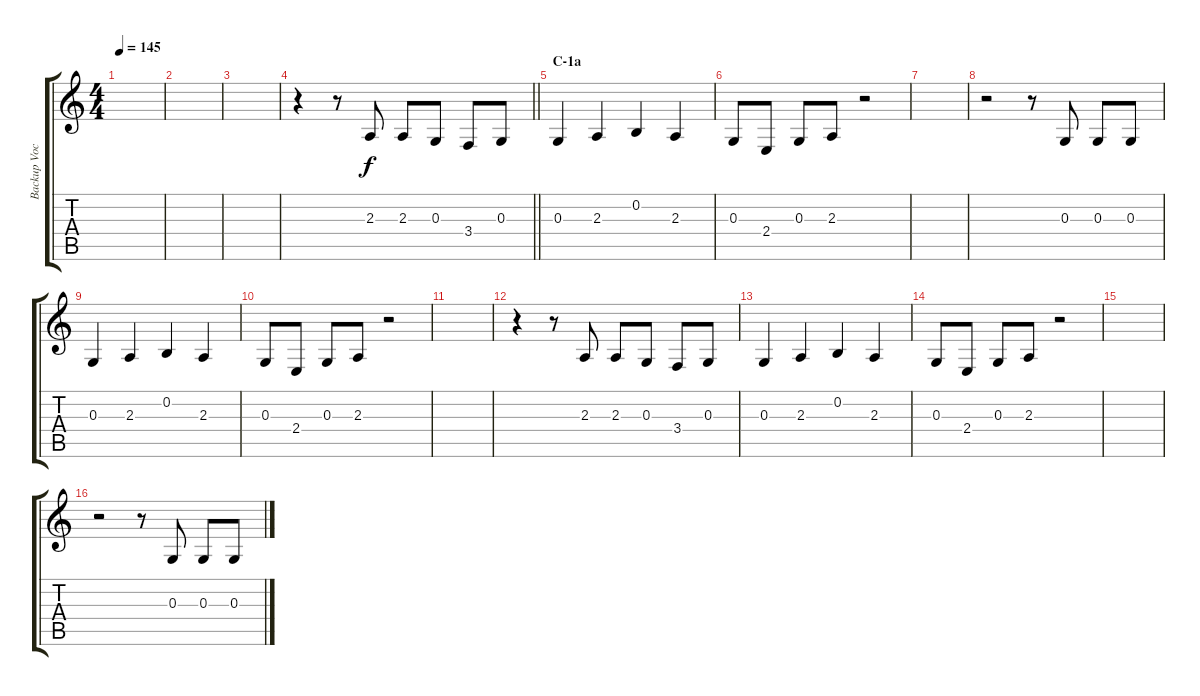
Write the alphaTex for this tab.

\track ("Backup Vocals" "Backup Voc") {instrument altosax}
\staff {score tabs}
\tuning (E4 B3 G3 D3 A2 E2) {hide}
\ts (4 4)
\tempo 145
\clef g2
\ks c
|
|
|
\barLineRight lightlight
r.4 r.8 2.3.8 2.3.8 0.3.8 3.4.8 0.3.8 |
\section ("" "C-1a")
0.3.4 2.3.4 0.2.4 2.3.4 |
0.3.8 2.4.8 0.3.8 2.3.8 r.2 |
|
r.2 r.8 0.3.8 0.3.8 0.3.8 |
0.3.4 2.3.4 0.2.4 2.3.4 |
0.3.8 2.4.8 0.3.8 2.3.8 r.2 |
|
r.4 r.8 2.3.8 2.3.8 0.3.8 3.4.8 0.3.8 |
0.3.4 2.3.4 0.2.4 2.3.4 |
0.3.8 2.4.8 0.3.8 2.3.8 r.2 |
|
r.2 r.8 0.3.8 0.3.8 0.3.8
